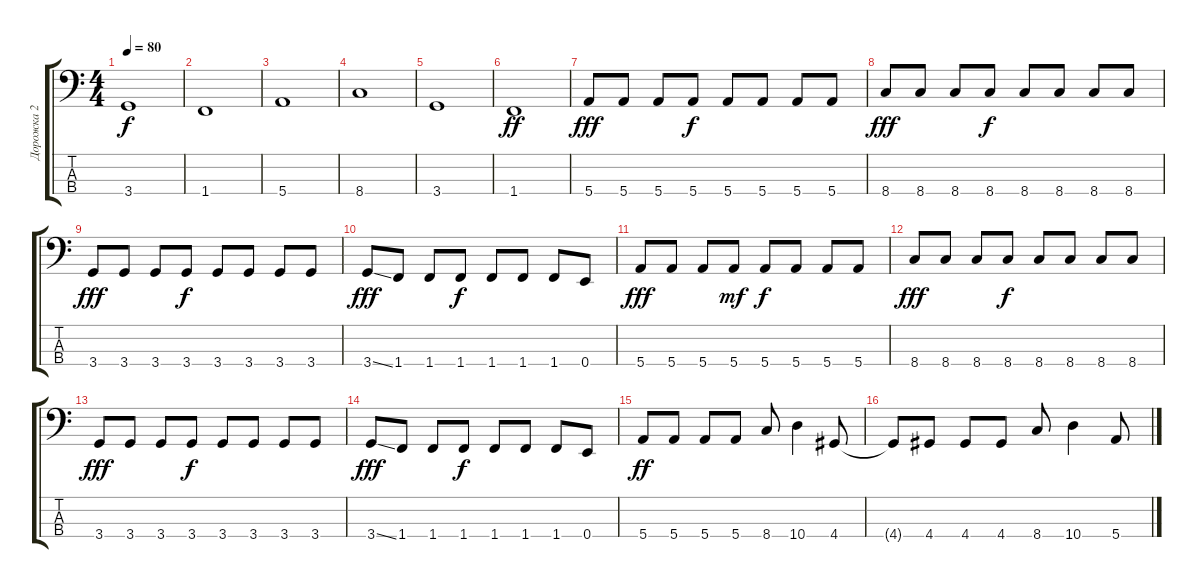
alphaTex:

\track ("Дорожка 2" "Дорожка 2") {instrument electricbassfinger}
\staff {score tabs}
\tuning (G2 D2 A1 E1) {hide}
\ts (4 4)
\tempo 80
\clef f4
\ks c
3.4.1{dy f} |
1.4.1 |
5.4.1 |
8.4.1 |
3.4.1 |
1.4.1{dy ff} |
5.4.8{dy fff} 5.4.8 5.4.8 5.4.8{dy f} 5.4.8 5.4.8 5.4.8 5.4.8 |
8.4.8{dy fff} 8.4.8 8.4.8 8.4.8{dy f} 8.4.8 8.4.8 8.4.8 8.4.8 |
3.4.8{dy fff} 3.4.8 3.4.8 3.4.8{dy f} 3.4.8 3.4.8 3.4.8 3.4.8 |
3.4{ss}.8{dy fff} 1.4.8 1.4.8 1.4.8{dy f} 1.4.8 1.4.8 1.4.8 0.4.8 |
5.4.8{dy fff} 5.4.8 5.4.8 5.4.8{dy mf} 5.4.8{dy f} 5.4.8 5.4.8 5.4.8 |
8.4.8{dy fff} 8.4.8 8.4.8 8.4.8{dy f} 8.4.8 8.4.8 8.4.8 8.4.8 |
3.4.8{dy fff} 3.4.8 3.4.8 3.4.8{dy f} 3.4.8 3.4.8 3.4.8 3.4.8 |
3.4{ss}.8{dy fff} 1.4.8 1.4.8 1.4.8{dy f} 1.4.8 1.4.8 1.4.8 0.4.8 |
5.4.8{dy ff} 5.4.8 5.4.8 5.4.8 8.4.8 10.4.4 4.4.8 |
4.4{t}.8 4.4.8 4.4.8 4.4.8 8.4.8 10.4.4 5.4.8
